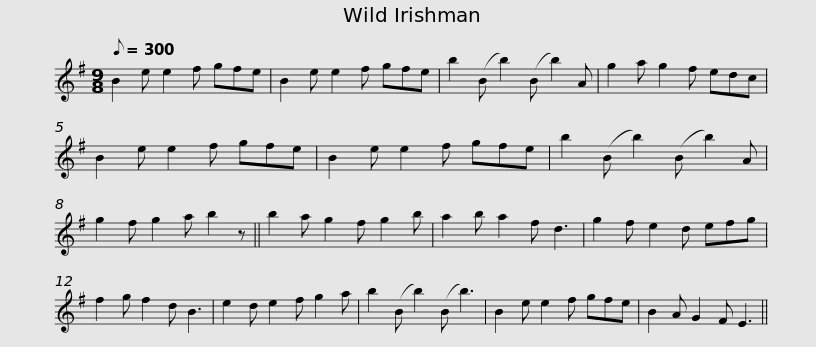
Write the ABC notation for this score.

X:1
L:1/8
Q:1/8=300
M:9/8
I:linebreak $
K:none
V:1 treble transpose="8 "
V:1
[K:Emin] B2 e e2 f gfe | B2 e e2 f gfe | b2 (B b2) (B b2) A | g2 a g2 f edc | B2 e e2 f gfe | %5
 B2 e e2 f gfe |$ b2 (B b2) (B b2) A | g2 f g2 a b2 z || b2 a g2 f g2 b | a2 b a2 f d3 | %10
 g2 f e2 d efg | f2 g f2 d B3 |$ e2 d e2 f g2 a | b2 (B b2) (B b3) | B2 e e2 f gfe | %15
 B2 A G2 F E3 || %16
